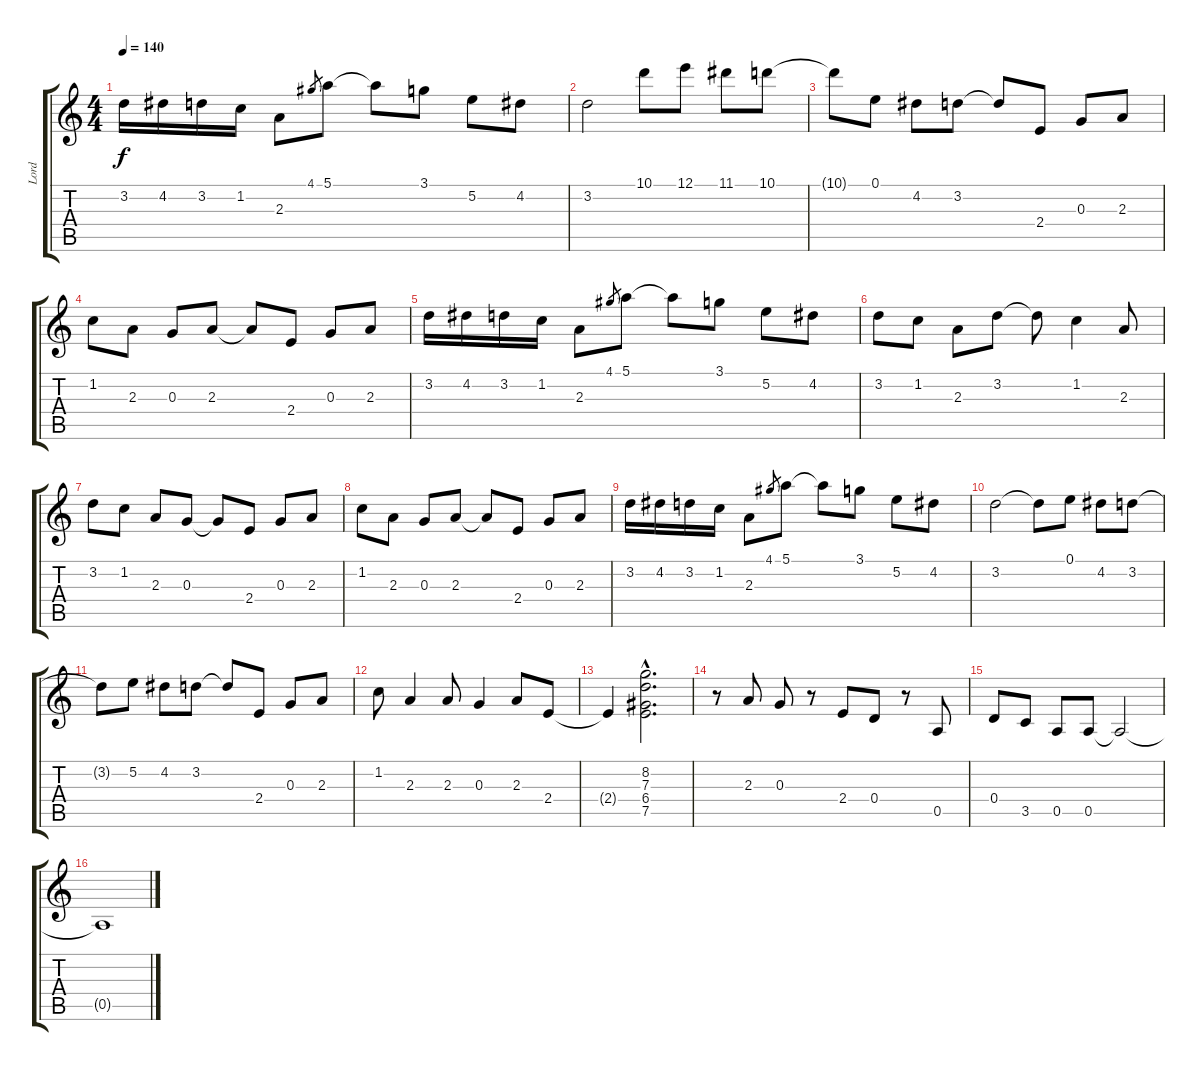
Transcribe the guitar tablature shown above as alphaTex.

\track ("Lord" "Lord") {instrument rockorgan}
\staff {score tabs}
\tuning (E5 B4 G4 D4 A3 E3) {hide}
\ts (4 4)
\tempo 140
\clef g2
\ks c
3.2.16{dy f} 4.2.16 3.2.16 1.2.16 2.3.8 4.1.8{gr} 5.1.8 5.1{t}.8 3.1.8 5.2.8 4.2.8 |
3.2.2 10.1.8 12.1.8 11.1.8 10.1.8 |
10.1{t}.8 0.1.8 4.2.8 3.2.8 3.2{t}.8 2.4.8 0.3.8 2.3.8 |
1.2.8 2.3.8 0.3.8 2.3.8 2.3{t}.8 2.4.8 0.3.8 2.3.8 |
3.2.16 4.2.16 3.2.16 1.2.16 2.3.8 4.1.8{gr} 5.1.8 5.1{t}.8 3.1.8 5.2.8 4.2.8 |
3.2.8 1.2.8 2.3.8 3.2.8 3.2{t}.8 1.2.4 2.3.8 |
3.2.8 1.2.8 2.3.8 0.3.8 0.3{t}.8 2.4.8 0.3.8 2.3.8 |
1.2.8 2.3.8 0.3.8 2.3.8 2.3{t}.8 2.4.8 0.3.8 2.3.8 |
3.2.16 4.2.16 3.2.16 1.2.16 2.3.8 4.1.8{gr} 5.1.8 5.1{t}.8 3.1.8 5.2.8 4.2.8 |
3.2.2 3.2{t}.8 0.1.8 4.2.8 3.2.8 |
3.2{t}.8 5.2.8 4.2.8 3.2.8 3.2{t}.8 2.4.8 0.3.8 2.3.8 |
1.2.8 2.3.4 2.3.8 0.3.4 2.3.8 2.4.8 |
2.4{t}.4 (8.2{hac} 7.3{hac} 6.4{hac} 7.5{hac}).2{d} |
r.8 2.3.8 0.3.8 r.8 2.4.8 0.4.8 r.8 0.5.8 |
0.4.8 3.5.8 0.5.8 0.5.8 0.5{t}.2 |
0.5{t}.1
